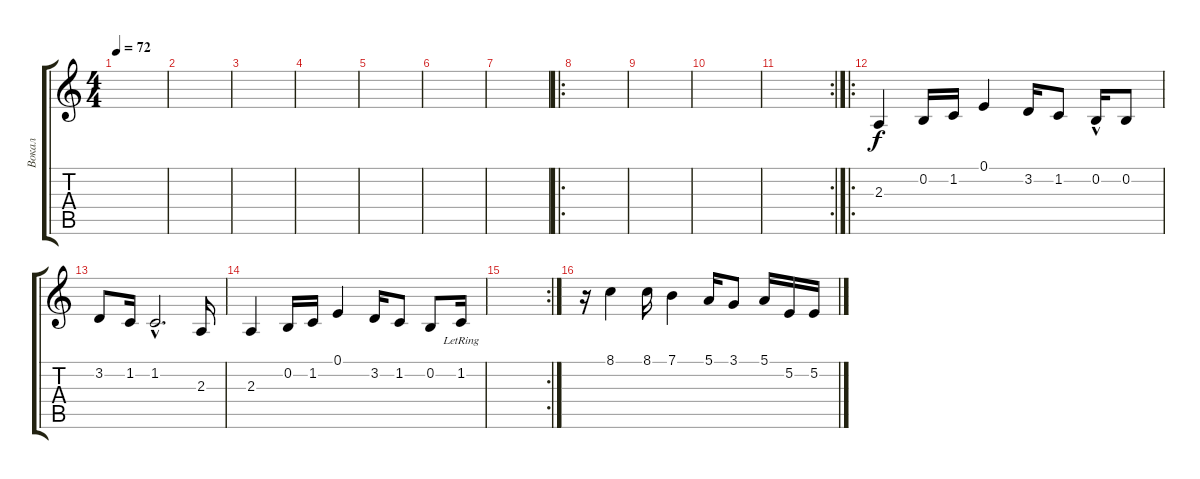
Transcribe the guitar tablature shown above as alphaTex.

\track ("Вокал" "Вокал") {instrument choiraahs}
\staff {score tabs}
\tuning (E4 B3 G3 D3 A2 E2) {hide}
\ts (4 4)
\tempo 72
\clef g2
\ks c
|
|
|
|
|
|
|
\ro
|
|
|
\rc 2
|
\ro
2.3.4 0.2.16 1.2.16 0.1.4 3.2.16 1.2.8 0.2{hac}.16 0.2.8 |
3.2.8 1.2.16 1.2{hac}.2{d} 2.3.16 |
2.3.4 0.2.16 1.2.16 0.1.4 3.2.16 1.2.8 0.2.8 1.2{lr}.16 |
\rc 2
|
r.16 8.1.4 8.1.16 7.1.4 5.1.16 3.1.8 5.1.16 5.2.16 5.2.16
